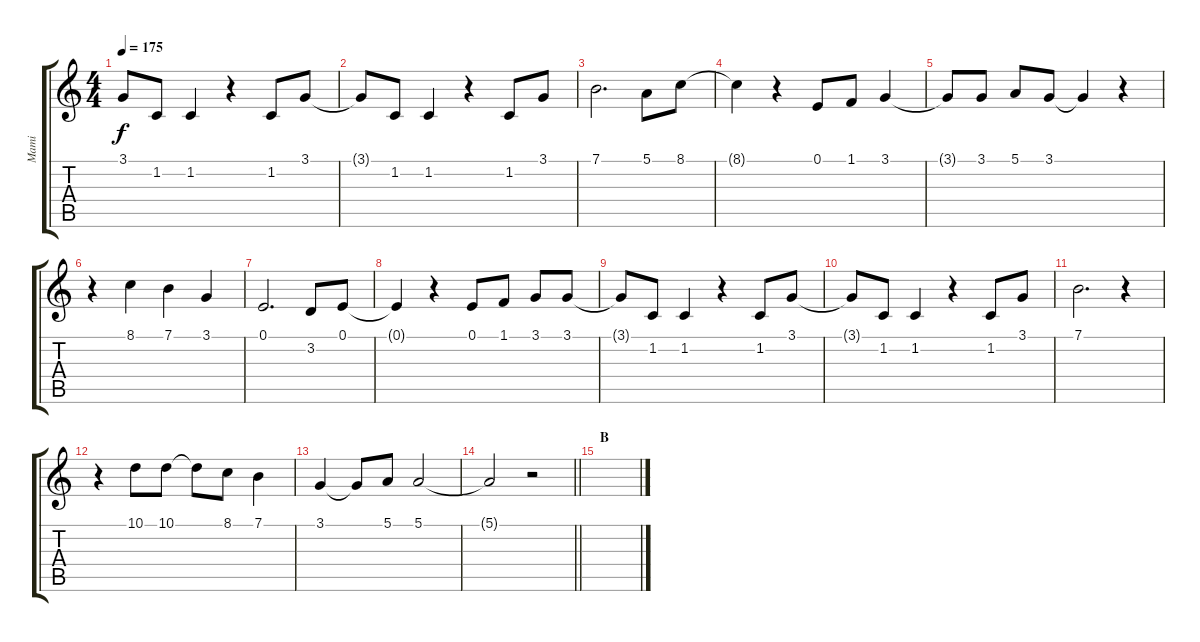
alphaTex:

\track ("Mami" "Mami") {instrument flute}
\staff {score tabs}
\tuning (E4 B3 G3 D3 A2 E2) {hide}
\ts (4 4)
\tempo 175
\clef g2
\ks c
3.1{t}.8{dy f} 1.2.8 1.2.4 r.4 1.2.8 3.1.8 |
3.1{t}.8 1.2.8 1.2.4 r.4 1.2.8 3.1.8 |
7.1.2{d} 5.1.8 8.1.8 |
8.1{t}.4 r.4 0.1.8 1.1.8 3.1.4 |
3.1{t}.8 3.1.8 5.1.8 3.1.8 3.1{t}.4 r.4 |
r.4 8.1.4 7.1.4 3.1.4 |
0.1.2{d} 3.2.8 0.1.8 |
0.1{t}.4 r.4 0.1.8 1.1.8 3.1.8 3.1.8 |
3.1{t}.8 1.2.8 1.2.4 r.4 1.2.8 3.1.8 |
3.1{t}.8 1.2.8 1.2.4 r.4 1.2.8 3.1.8 |
7.1.2{d} r.4 |
r.4 10.1.8 10.1.8 10.1{t}.8 8.1.8 7.1.4 |
3.1.4 3.1{t}.8 5.1.8 5.1.2 |
\barLineRight lightlight
5.1{t}.2 r.2 |
\section ("" "B")
